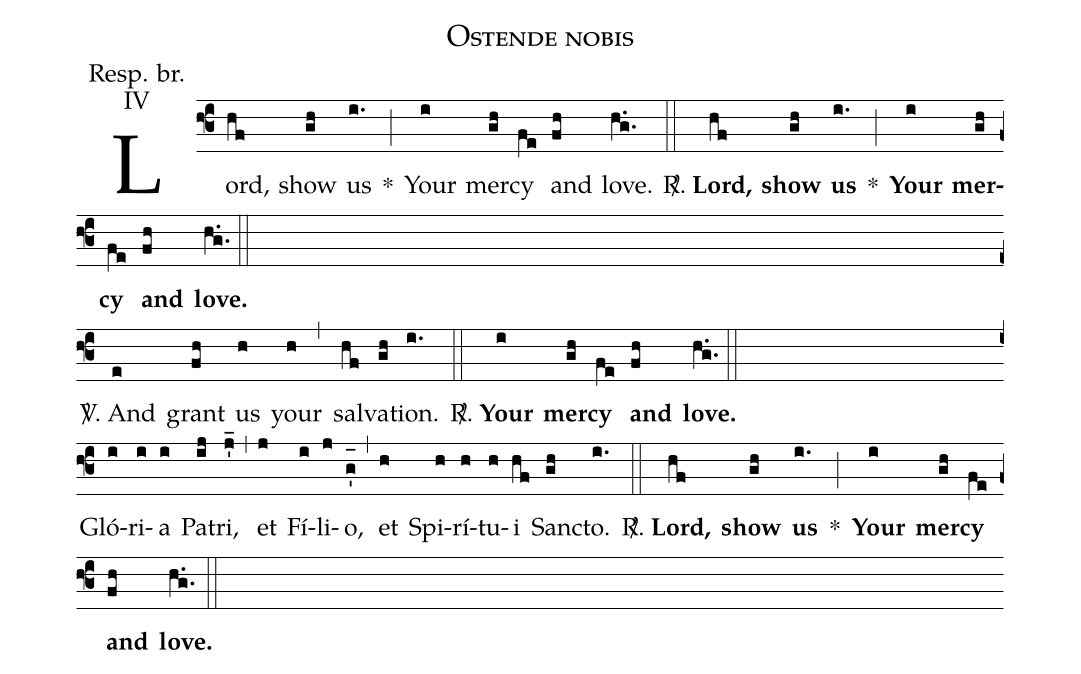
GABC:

annotation:Resp. br.;
annotation:IV;
name:Ostende nobis;
office-part:Responsorium breve;
%%
(f3) Lord,(hf) show(gh) us(i.) *(;) Your(i) mer(gh)cy(fe) and(fh) love.(h.g.) (::)
<sp>R/</sp>. <b>Lord,(hf) show(gh) us(i.) *(;) Your(i) mer(gh)cy(fe) and(fh) love.</b>(h.g.) (::Z)
<sp>V/</sp>. And(e) grant(fh) us(h) your(h) (,) sal(hf)va(gh)tion.(i.) (::)
<sp>R/</sp>. <b>Your(i) mer(gh)cy(fe) and(fh) love.</b>(h.g.) (::Z)
Gló(i)ri(i)a(i) Pa(ij)tri,(j'_) (,) et(j) Fí(i)li(j)o,(g'_[oh:h]) (,) et(h) Spi(h)rí(h)tu(h)i(hf) San(gh)cto.(i.) (::)
<sp>R/</sp>. <b>Lord,(hf) show(gh) us(i.) *(;) Your(i) mer(gh)cy(fe) and(fh) love.</b>(h.g.) (::Z)
